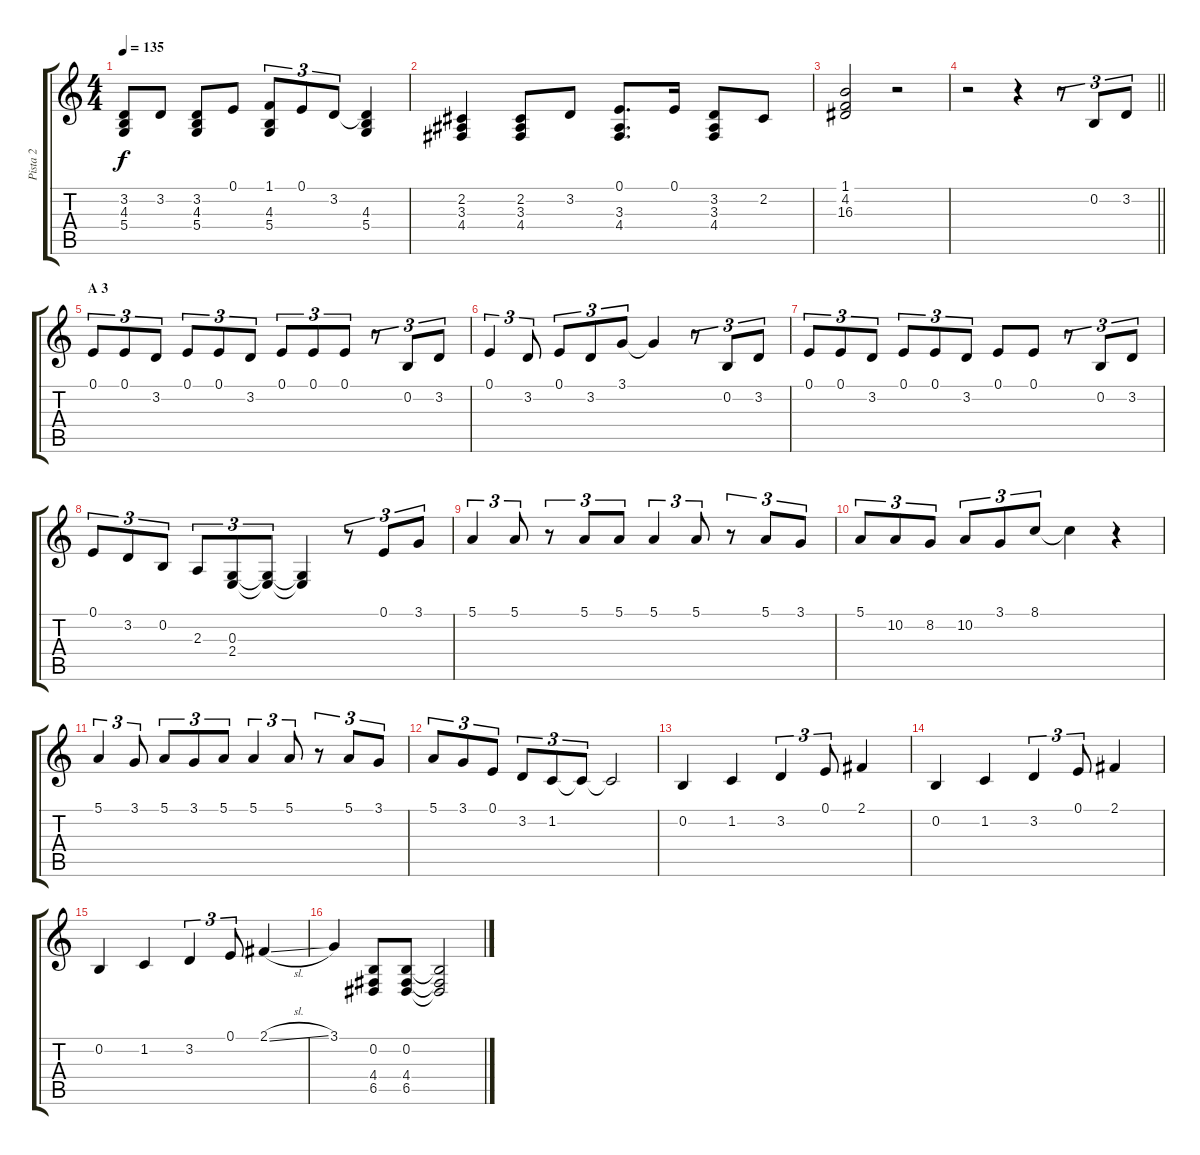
\track ("Pista 2" "Pista 2") {instrument brightacousticpiano}
\staff {score tabs}
\tuning (E4 B3 G3 D3 A2 E2) {hide}
\ts (4 4)
\tempo 135
\clef g2
\ks c
(3.2 4.3 5.4).8{dy f} 3.2.8 (3.2 4.3 5.4).8 0.1.8 (1.1 4.3 5.4).8{tu (3 2)} 0.1.8{tu (3 2)} 3.2.8{tu (3 2)} (3.2{t} 4.3 5.4).4 |
(2.2 3.3 4.4).4 (2.2 3.3 4.4).8 3.2.8 (0.1 3.3 4.4).8{d} 0.1.16 (3.2 3.3 4.4).8 2.2.8 |
(1.1 4.2 16.3).2 r.2 |
\barLineRight lightlight
r.2 r.4 r.8{tu (3 2)} 0.2.8{tu (3 2)} 3.2.8{tu (3 2)} |
\section ("" "A 3")
0.1.8{tu (3 2)} 0.1.8{tu (3 2)} 3.2.8{tu (3 2)} 0.1.8{tu (3 2)} 0.1.8{tu (3 2)} 3.2.8{tu (3 2)} 0.1.8{tu (3 2)} 0.1.8{tu (3 2)} 0.1.8{tu (3 2)} r.8{tu (3 2)} 0.2.8{tu (3 2)} 3.2.8{tu (3 2)} |
0.1.4{tu (3 2)} 3.2.8{tu (3 2)} 0.1.8{tu (3 2)} 3.2.8{tu (3 2)} 3.1.8{tu (3 2)} 3.1{t}.4 r.8{tu (3 2)} 0.2.8{tu (3 2)} 3.2.8{tu (3 2)} |
0.1.8{tu (3 2)} 0.1.8{tu (3 2)} 3.2.8{tu (3 2)} 0.1.8{tu (3 2)} 0.1.8{tu (3 2)} 3.2.8{tu (3 2)} 0.1.8 0.1.8 r.8{tu (3 2)} 0.2.8{tu (3 2)} 3.2.8{tu (3 2)} |
0.1.8{tu (3 2)} 3.2.8{tu (3 2)} 0.2.8{tu (3 2)} 2.3.8{tu (3 2)} (0.3 2.4).8{tu (3 2)} (0.3{t} 2.4{t}).8{tu (3 2)} (0.3{t} 2.4{t}).4 r.8{tu (3 2)} 0.1.8{tu (3 2)} 3.1.8{tu (3 2)} |
5.1.4{tu (3 2)} 5.1.8{tu (3 2)} r.8{tu (3 2)} 5.1.8{tu (3 2)} 5.1.8{tu (3 2)} 5.1.4{tu (3 2)} 5.1.8{tu (3 2)} r.8{tu (3 2)} 5.1.8{tu (3 2)} 3.1.8{tu (3 2)} |
5.1.8{tu (3 2)} 10.2.8{tu (3 2)} 8.2.8{tu (3 2)} 10.2.8{tu (3 2)} 3.1.8{tu (3 2)} 8.1.8{tu (3 2)} 8.1{t}.4 r.4 |
5.1.4{tu (3 2)} 3.1.8{tu (3 2)} 5.1.8{tu (3 2)} 3.1.8{tu (3 2)} 5.1.8{tu (3 2)} 5.1.4{tu (3 2)} 5.1.8{tu (3 2)} r.8{tu (3 2)} 5.1.8{tu (3 2)} 3.1.8{tu (3 2)} |
5.1.8{tu (3 2)} 3.1.8{tu (3 2)} 0.1.8{tu (3 2)} 3.2.8{tu (3 2)} 1.2.8{tu (3 2)} 1.2{t}.8{tu (3 2)} 1.2{t}.2 |
0.2.4 1.2.4 3.2.4{tu (3 2)} 0.1.8{tu (3 2)} 2.1.4 |
0.2.4 1.2.4 3.2.4{tu (3 2)} 0.1.8{tu (3 2)} 2.1.4 |
0.2.4 1.2.4 3.2.4{tu (3 2)} 0.1.8{tu (3 2)} 2.1{sl}.4 |
3.1.4 (0.2 4.4 6.5).8 (0.2 4.4 6.5).8 (0.2{t} 4.4{t} 6.5{t}).2
